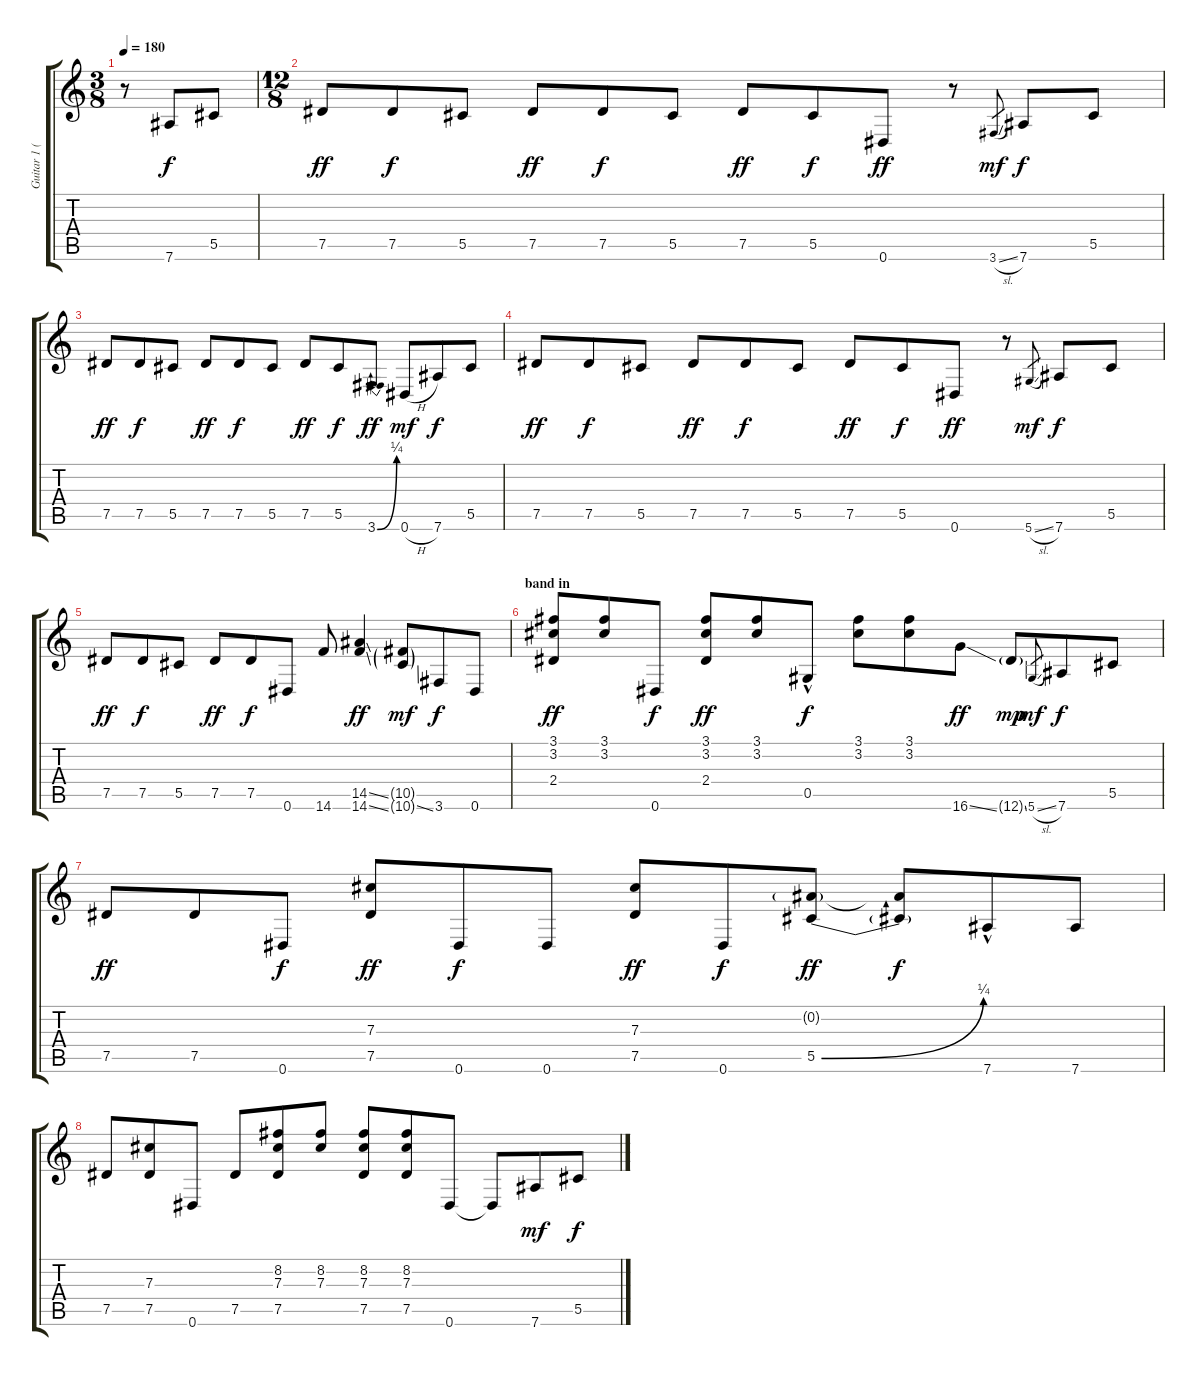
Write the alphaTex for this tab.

\track ("Guitar 1 (Jimi Hendrix)" "Guitar 1 (") {instrument overdrivenguitar}
\staff {score tabs}
\tuning (Eb4 Bb3 Gb3 Db3 Ab2 Eb2) {hide}
\ts (3 8)
\tempo 180
\clef g2
\ks c
r.8{dy f instrument overdrivenguitar} 7.6.8 5.5.8 |
\ts (12 8)
7.5.8{dy ff} 7.5.8{dy f} 5.5.8 7.5.8{dy ff} 7.5.8{dy f} 5.5.8 7.5.8{dy ff} 5.5.8{dy f} 0.6.8{dy ff} r.8 3.6{sl}.8{gr dy mf} 7.6.8{dy f} 5.5.8 |
7.5.8{dy ff} 7.5.8{dy f} 5.5.8 7.5.8{dy ff} 7.5.8{dy f} 5.5.8 7.5.8{dy ff} 5.5.8{dy f} 3.6{be (bend 0 0 60 1)}.8{dy ff} 0.6{h}.8{dy mf} 7.6.8{dy f} 5.5.8 |
7.5.8{dy ff} 7.5.8{dy f} 5.5.8 7.5.8{dy ff} 7.5.8{dy f} 5.5.8 7.5.8{dy ff} 5.5.8{dy f} 0.6.8{dy ff} r.8 5.6{sl}.8{gr dy mf} 7.6.8{dy f} 5.5.8 |
7.5.8{dy ff} 7.5.8{dy f} 5.5.8 7.5.8{dy ff} 7.5.8{dy f} 0.6.8 14.6.8 (14.5{ss} 14.6{ss}).4{dy ff} (10.5{g} 10.6{ss g}).8{dy mf} 3.6.8{dy f} 0.6.8 |
\section ("" "band in")
(3.1 3.2 2.4).8{dy ff} (3.1 3.2).8 0.6.8{dy f} (3.1 3.2 2.4).8{dy ff} (3.1 3.2).8 0.5{hac}.8{dy f} (3.1 3.2).8 (3.1 3.2).8 16.6{ss}.8{dy ff} 12.6{ss g}.8{dy mp} 5.6{sl}.8{gr dy mf} 7.6.8{dy f} 5.5.8 |
7.5.8{dy ff} 7.5.8 0.6.8{dy f} (7.3 7.5).8{dy ff} 0.6.8{dy f} 0.6.8 (7.3 7.5).8{dy ff} 0.6.8{dy f} (0.2{g} 5.5{be (bend 0 0 60 1)}).8{dy ff} (0.2{t} 5.5{t}).8{dy f} 7.6{hac}.8 7.6.8 |
7.5.8 (7.3 7.5).8 0.6.8 7.5.8 (8.2 7.3 7.5).8 (8.2 7.3).8 (8.2 7.3 7.5).8 (8.2 7.3 7.5).8 0.6.8 0.6{t}.8 7.6.8{dy mf} 5.5.8{dy f}
